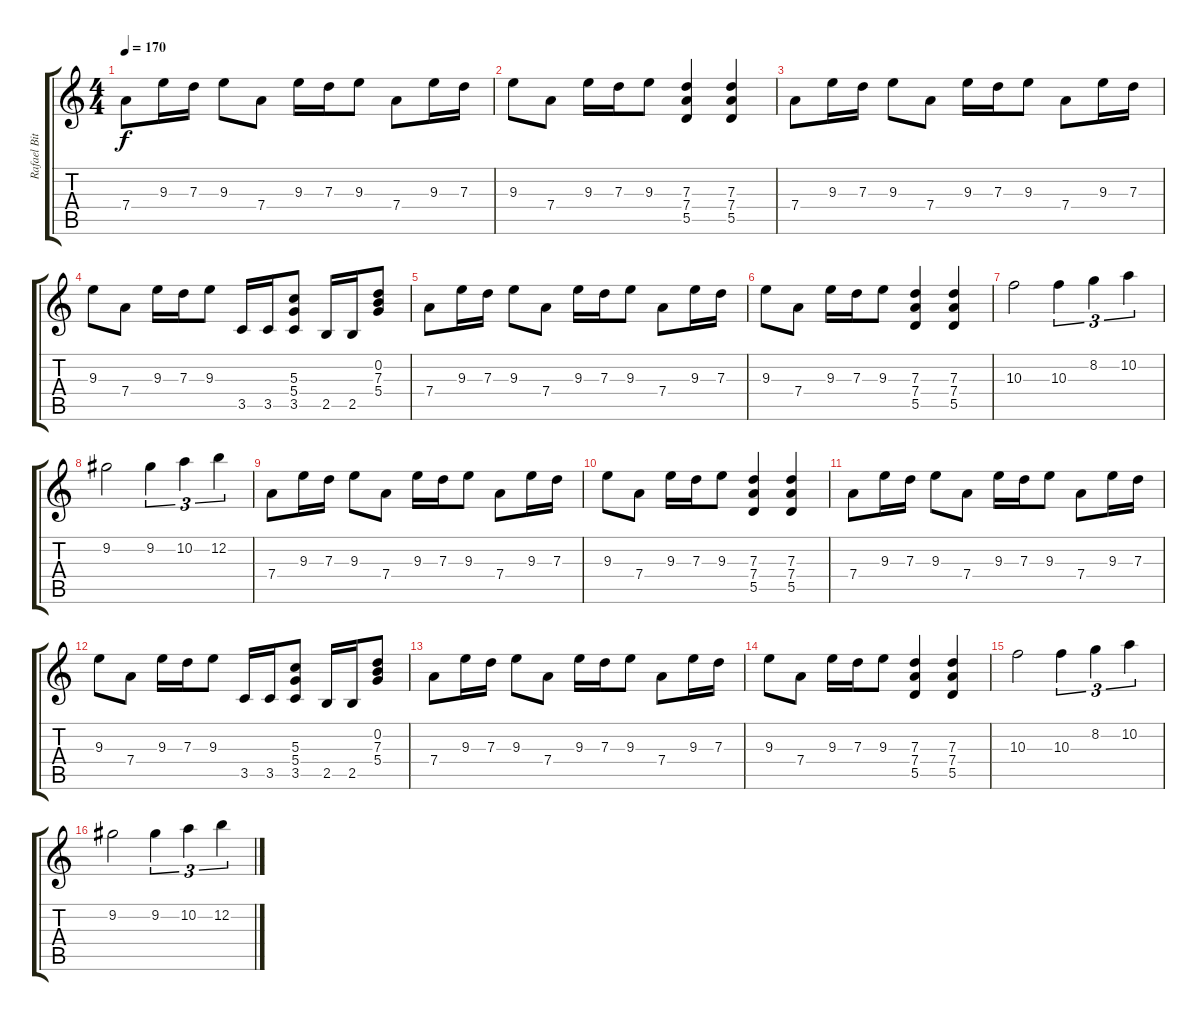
\track ("Rafael Bittencourt" "Rafael Bit") {instrument distortionguitar}
\staff {score tabs}
\tuning (E4 B3 G3 D3 A2 E2) {hide}
\ts (4 4)
\tempo 170
\clef g2
\ks c
7.4.8{dy f instrument distortionguitar} 9.3.16 7.3.16 9.3.8 7.4.8 9.3.16 7.3.16 9.3.8 7.4.8 9.3.16 7.3.16 |
9.3.8 7.4.8 9.3.16 7.3.16 9.3.8 (7.3 7.4 5.5).4 (7.3 7.4 5.5).4 |
7.4.8 9.3.16 7.3.16 9.3.8 7.4.8 9.3.16 7.3.16 9.3.8 7.4.8 9.3.16 7.3.16 |
9.3.8 7.4.8 9.3.16 7.3.16 9.3.8 3.5.16 3.5.16 (5.3 5.4 3.5).8 2.5.16 2.5.16 (0.2 7.3 5.4).8 |
7.4.8 9.3.16 7.3.16 9.3.8 7.4.8 9.3.16 7.3.16 9.3.8 7.4.8 9.3.16 7.3.16 |
9.3.8 7.4.8 9.3.16 7.3.16 9.3.8 (7.3 7.4 5.5).4 (7.3 7.4 5.5).4 |
10.3.2 10.3.4{tu (3 2)} 8.2.4{tu (3 2)} 10.2.4{tu (3 2)} |
9.2.2 9.2.4{tu (3 2)} 10.2.4{tu (3 2)} 12.2.4{tu (3 2)} |
7.4.8 9.3.16 7.3.16 9.3.8 7.4.8 9.3.16 7.3.16 9.3.8 7.4.8 9.3.16 7.3.16 |
9.3.8 7.4.8 9.3.16 7.3.16 9.3.8 (7.3 7.4 5.5).4 (7.3 7.4 5.5).4 |
7.4.8 9.3.16 7.3.16 9.3.8 7.4.8 9.3.16 7.3.16 9.3.8 7.4.8 9.3.16 7.3.16 |
9.3.8 7.4.8 9.3.16 7.3.16 9.3.8 3.5.16 3.5.16 (5.3 5.4 3.5).8 2.5.16 2.5.16 (0.2 7.3 5.4).8 |
7.4.8 9.3.16 7.3.16 9.3.8 7.4.8 9.3.16 7.3.16 9.3.8 7.4.8 9.3.16 7.3.16 |
9.3.8 7.4.8 9.3.16 7.3.16 9.3.8 (7.3 7.4 5.5).4 (7.3 7.4 5.5).4 |
10.3.2 10.3.4{tu (3 2)} 8.2.4{tu (3 2)} 10.2.4{tu (3 2)} |
9.2.2 9.2.4{tu (3 2)} 10.2.4{tu (3 2)} 12.2.4{tu (3 2)}
